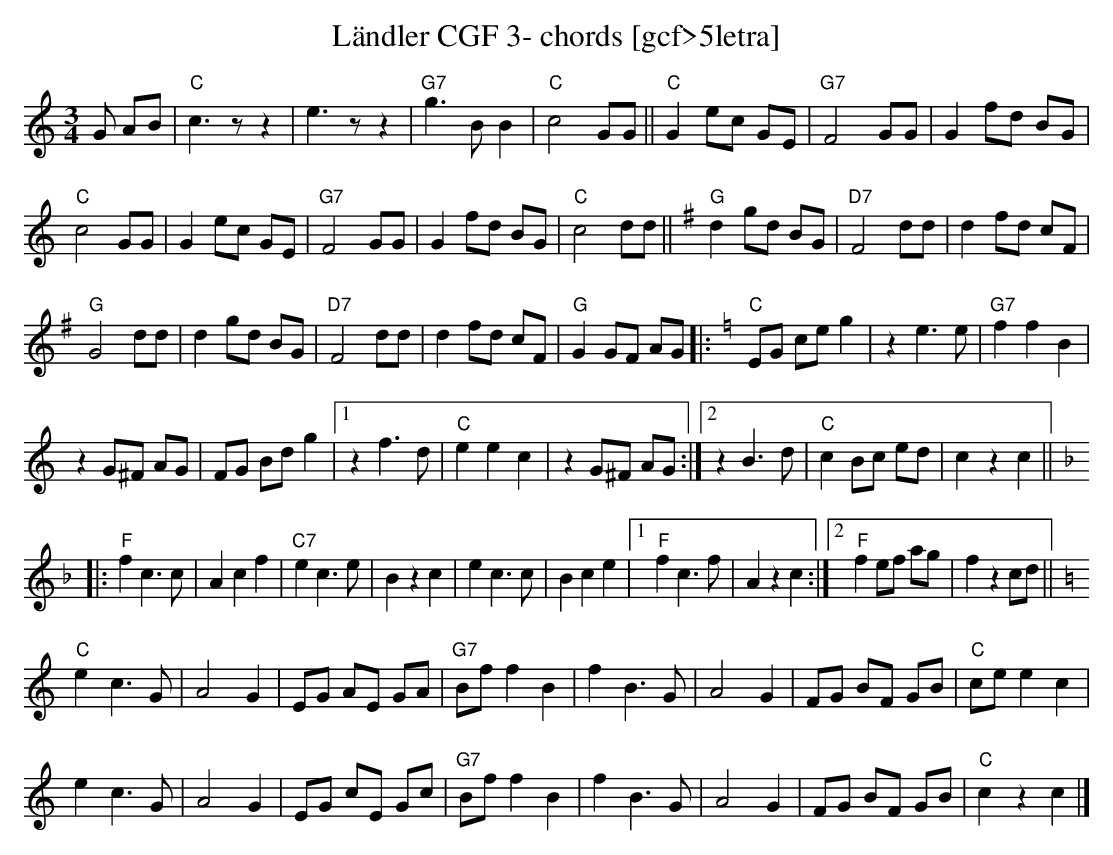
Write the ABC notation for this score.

X:1
T:L\"andler CGF 3- chords [gcf>5letra]
M:3/4
L:1/8
K:C transpose=3 %%MIDI gchordon
G AB | "C"c3z z2 | e3z z2 | "G7"g3BB2 | "C"c4GG || "C"G2ec GE | "G7"F4 GG | G2 fd BG |
"C"c4 GG | G2 ec GE | "G7"F4 GG | G2 fd BG | "C"c4 dd || [K:Gmaj] "G"d2 gd BG | "D7"F4dd | d2 fd cF |
"G"G4 dd | d2 gd BG | "D7"F4 dd | d2 fd cF | "G"G2GF AG |: [K:Cmaj] "C"EG ce g2 | z2 e3e | "G7"f2f2B2 |
z2G^F AG | FG Bd g2 |1 z2f3d | "C"e2e2c2 | z2G^F AG :|2 z2 B3d | "C"c2 Bc ed | c2z2c2 || [K:Fmaj]
|: "F"f2c3c | A2c2f2 | "C7"e2c3e | B2z2c2 | e2c3c | B2c2e2 |1 "F"f2c3f | A2z2c2 :|2 "F"f2 ef ag | f2z2cd || [K:Cmaj]
"C"e2c3G | A4G2 | EG AE GA | "G7"Bf f2B2 | f2B3G | A4G2 | FG BF GB | "C"ce e2c2 |
e2c3G | A4G2 | EG cE Gc | "G7"Bf f2B2 | f2B3G | A4G2 | FG BF GB | "C"c2z2c2 |]
